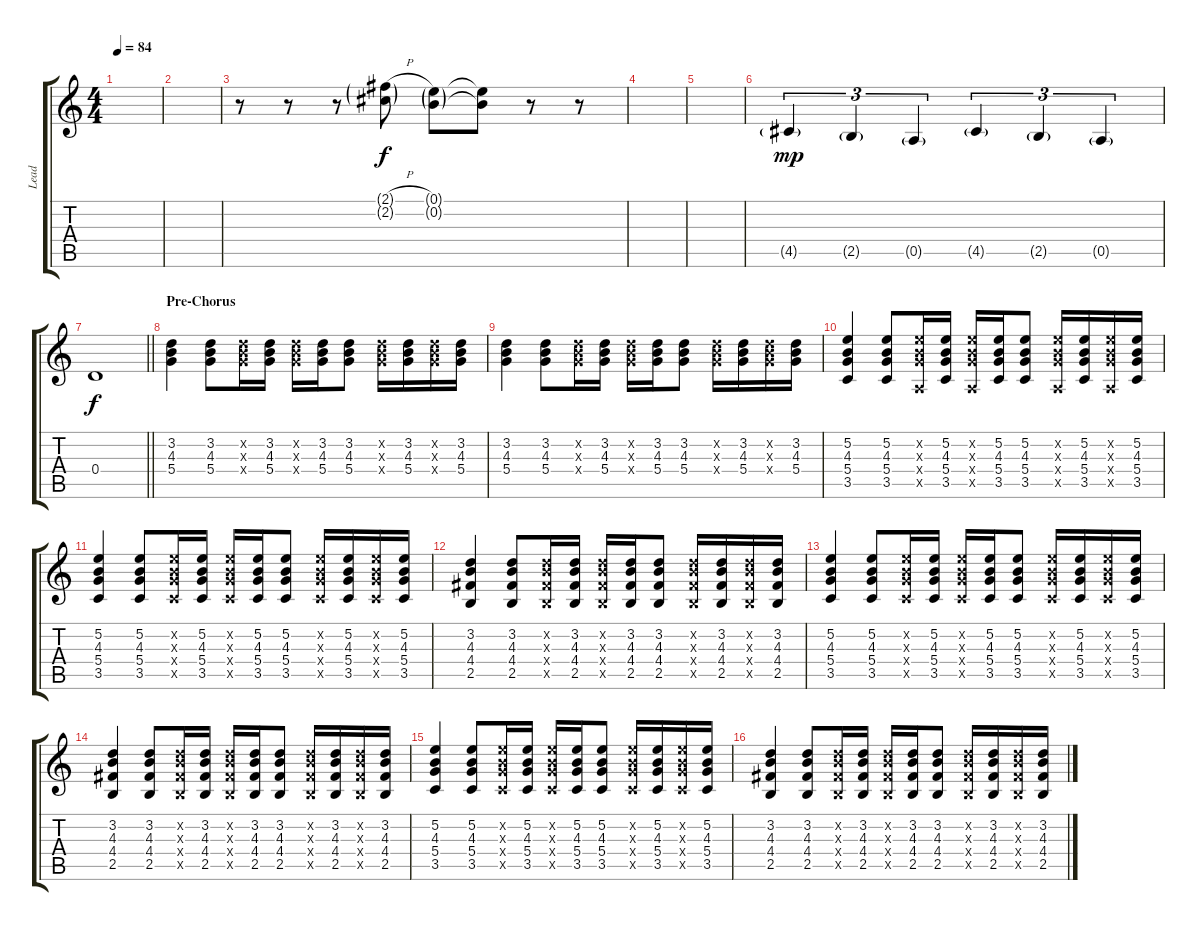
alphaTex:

\track ("Lead" "Lead") {instrument distortionguitar}
\staff {score tabs}
\tuning (E4 B3 G3 D3 A2 E2) {hide}
\ts (4 4)
\tempo 84
\clef g2
\ks c
|
|
r.8 r.8 r.8 (2.1{h g} 2.2{g}).8 (0.1{g} 0.2{g}).8 (0.1{t} 0.2{t}).8{dy f} r.8 r.8 |
|
|
4.5{g}.4{tu (3 2) dy mp} 2.5{g}.4{tu (3 2)} 0.5{g}.4{tu (3 2)} 4.5{g}.4{tu (3 2)} 2.5{g}.4{tu (3 2)} 0.5{g}.4{tu (3 2)} |
\barLineRight lightlight
0.4.1{dy f} |
\section ("" "Pre-Chorus")
(3.2 4.3 5.4).4{instrument electricguitarclean} (3.2 4.3 5.4).8 (3.2{x} 4.3{x} 5.4{x}).16 (3.2 4.3 5.4).16 (3.2{x} 4.3{x} 5.4{x}).16 (3.2 4.3 5.4).16 (3.2 4.3 5.4).8 (3.2{x} 4.3{x} 5.4{x}).16 (3.2 4.3 5.4).16 (3.2{x} 4.3{x} 5.4{x}).16 (3.2 4.3 5.4).16 |
(3.2 4.3 5.4).4 (3.2 4.3 5.4).8 (3.2{x} 4.3{x} 5.4{x}).16 (3.2 4.3 5.4).16 (3.2{x} 4.3{x} 5.4{x}).16 (3.2 4.3 5.4).16 (3.2 4.3 5.4).8 (3.2{x} 4.3{x} 5.4{x}).16 (3.2 4.3 5.4).16 (3.2{x} 4.3{x} 5.4{x}).16 (3.2 4.3 5.4).16 |
(5.2 4.3 5.4 3.5).4 (5.2 4.3 5.4 3.5).8 (5.2{x} 4.3{x} 5.4{x} 0.5{x}).16 (5.2 4.3 5.4 3.5).16 (5.2{x} 4.3{x} 5.4{x} 0.5{x}).16 (5.2 4.3 5.4 3.5).16 (5.2 4.3 5.4 3.5).8 (5.2{x} 4.3{x} 5.4{x} 0.5{x}).16 (5.2 4.3 5.4 3.5).16 (5.2{x} 4.3{x} 5.4{x} 0.5{x}).16 (5.2 4.3 5.4 3.5).16 |
(5.2 4.3 5.4 3.5).4 (5.2 4.3 5.4 3.5).8 (5.2{x} 4.3{x} 5.4{x} 3.5{x}).16 (5.2 4.3 5.4 3.5).16 (5.2{x} 4.3{x} 5.4{x} 3.5{x}).16 (5.2 4.3 5.4 3.5).16 (5.2 4.3 5.4 3.5).8 (5.2{x} 4.3{x} 5.4{x} 3.5{x}).16 (5.2 4.3 5.4 3.5).16 (5.2{x} 4.3{x} 5.4{x} 3.5{x}).16 (5.2 4.3 5.4 3.5).16 |
(3.2 4.3 4.4 2.5).4 (3.2 4.3 4.4 2.5).8 (3.2{x} 4.3{x} 4.4{x} 2.5{x}).16 (3.2 4.3 4.4 2.5).16 (3.2{x} 4.3{x} 4.4{x} 2.5{x}).16 (3.2 4.3 4.4 2.5).16 (3.2 4.3 4.4 2.5).8 (3.2{x} 4.3{x} 4.4{x} 2.5{x}).16 (3.2 4.3 4.4 2.5).16 (3.2{x} 4.3{x} 4.4{x} 2.5{x}).16 (3.2 4.3 4.4 2.5).16 |
(5.2 4.3 5.4 3.5).4 (5.2 4.3 5.4 3.5).8 (5.2{x} 4.3{x} 5.4{x} 3.5{x}).16 (5.2 4.3 5.4 3.5).16 (5.2{x} 4.3{x} 5.4{x} 3.5{x}).16 (5.2 4.3 5.4 3.5).16 (5.2 4.3 5.4 3.5).8 (5.2{x} 4.3{x} 5.4{x} 3.5{x}).16 (5.2 4.3 5.4 3.5).16 (5.2{x} 4.3{x} 5.4{x} 3.5{x}).16 (5.2 4.3 5.4 3.5).16 |
(3.2 4.3 4.4 2.5).4 (3.2 4.3 4.4 2.5).8 (3.2{x} 4.3{x} 4.4{x} 2.5{x}).16 (3.2 4.3 4.4 2.5).16 (3.2{x} 4.3{x} 4.4{x} 2.5{x}).16 (3.2 4.3 4.4 2.5).16 (3.2 4.3 4.4 2.5).8 (3.2{x} 4.3{x} 4.4{x} 2.5{x}).16 (3.2 4.3 4.4 2.5).16 (3.2{x} 4.3{x} 4.4{x} 2.5{x}).16 (3.2 4.3 4.4 2.5).16 |
(5.2 4.3 5.4 3.5).4 (5.2 4.3 5.4 3.5).8 (5.2{x} 4.3{x} 5.4{x} 3.5{x}).16 (5.2 4.3 5.4 3.5).16 (5.2{x} 4.3{x} 5.4{x} 3.5{x}).16 (5.2 4.3 5.4 3.5).16 (5.2 4.3 5.4 3.5).8 (5.2{x} 4.3{x} 5.4{x} 3.5{x}).16 (5.2 4.3 5.4 3.5).16 (5.2{x} 4.3{x} 5.4{x} 3.5{x}).16 (5.2 4.3 5.4 3.5).16 |
(3.2 4.3 4.4 2.5).4 (3.2 4.3 4.4 2.5).8 (3.2{x} 4.3{x} 4.4{x} 2.5{x}).16 (3.2 4.3 4.4 2.5).16 (3.2{x} 4.3{x} 4.4{x} 2.5{x}).16 (3.2 4.3 4.4 2.5).16 (3.2 4.3 4.4 2.5).8 (3.2{x} 4.3{x} 4.4{x} 2.5{x}).16 (3.2 4.3 4.4 2.5).16 (3.2{x} 4.3{x} 4.4{x} 2.5{x}).16 (3.2 4.3 4.4 2.5).16
